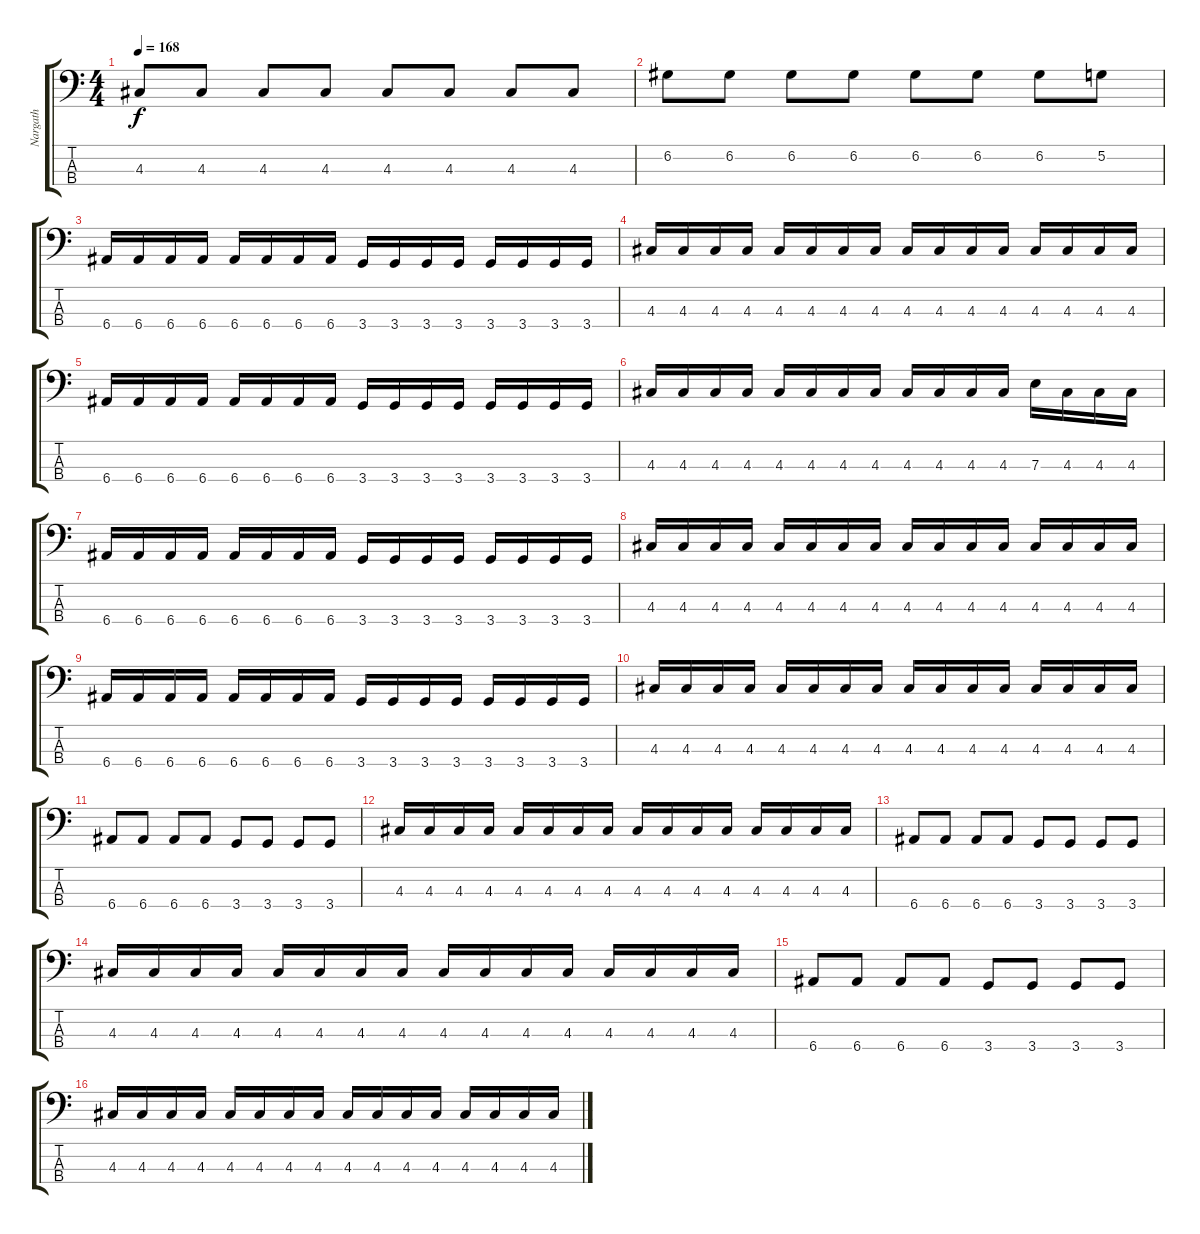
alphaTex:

\track ("Nargath" "Nargath") {instrument electricbassfinger}
\staff {score tabs}
\tuning (G2 D2 A1 E1) {hide}
\ts (4 4)
\tempo 168
\clef f4
\ks c
4.3.8{dy f} 4.3.8 4.3.8 4.3.8 4.3.8 4.3.8 4.3.8 4.3.8 |
6.2.8 6.2.8 6.2.8 6.2.8 6.2.8 6.2.8 6.2.8 5.2.8 |
6.4.16 6.4.16 6.4.16 6.4.16 6.4.16 6.4.16 6.4.16 6.4.16 3.4.16 3.4.16 3.4.16 3.4.16 3.4.16 3.4.16 3.4.16 3.4.16 |
4.3.16 4.3.16 4.3.16 4.3.16 4.3.16 4.3.16 4.3.16 4.3.16 4.3.16 4.3.16 4.3.16 4.3.16 4.3.16 4.3.16 4.3.16 4.3.16 |
6.4.16 6.4.16 6.4.16 6.4.16 6.4.16 6.4.16 6.4.16 6.4.16 3.4.16 3.4.16 3.4.16 3.4.16 3.4.16 3.4.16 3.4.16 3.4.16 |
4.3.16 4.3.16 4.3.16 4.3.16 4.3.16 4.3.16 4.3.16 4.3.16 4.3.16 4.3.16 4.3.16 4.3.16 7.3.16 4.3.16 4.3.16 4.3.16 |
6.4.16 6.4.16 6.4.16 6.4.16 6.4.16 6.4.16 6.4.16 6.4.16 3.4.16 3.4.16 3.4.16 3.4.16 3.4.16 3.4.16 3.4.16 3.4.16 |
4.3.16 4.3.16 4.3.16 4.3.16 4.3.16 4.3.16 4.3.16 4.3.16 4.3.16 4.3.16 4.3.16 4.3.16 4.3.16 4.3.16 4.3.16 4.3.16 |
6.4.16 6.4.16 6.4.16 6.4.16 6.4.16 6.4.16 6.4.16 6.4.16 3.4.16 3.4.16 3.4.16 3.4.16 3.4.16 3.4.16 3.4.16 3.4.16 |
4.3.16 4.3.16 4.3.16 4.3.16 4.3.16 4.3.16 4.3.16 4.3.16 4.3.16 4.3.16 4.3.16 4.3.16 4.3.16 4.3.16 4.3.16 4.3.16 |
6.4.8 6.4.8 6.4.8 6.4.8 3.4.8 3.4.8 3.4.8 3.4.8 |
4.3.16 4.3.16 4.3.16 4.3.16 4.3.16 4.3.16 4.3.16 4.3.16 4.3.16 4.3.16 4.3.16 4.3.16 4.3.16 4.3.16 4.3.16 4.3.16 |
6.4.8 6.4.8 6.4.8 6.4.8 3.4.8 3.4.8 3.4.8 3.4.8 |
4.3.16 4.3.16 4.3.16 4.3.16 4.3.16 4.3.16 4.3.16 4.3.16 4.3.16 4.3.16 4.3.16 4.3.16 4.3.16 4.3.16 4.3.16 4.3.16 |
6.4.8 6.4.8 6.4.8 6.4.8 3.4.8 3.4.8 3.4.8 3.4.8 |
4.3.16 4.3.16 4.3.16 4.3.16 4.3.16 4.3.16 4.3.16 4.3.16 4.3.16 4.3.16 4.3.16 4.3.16 4.3.16 4.3.16 4.3.16 4.3.16
